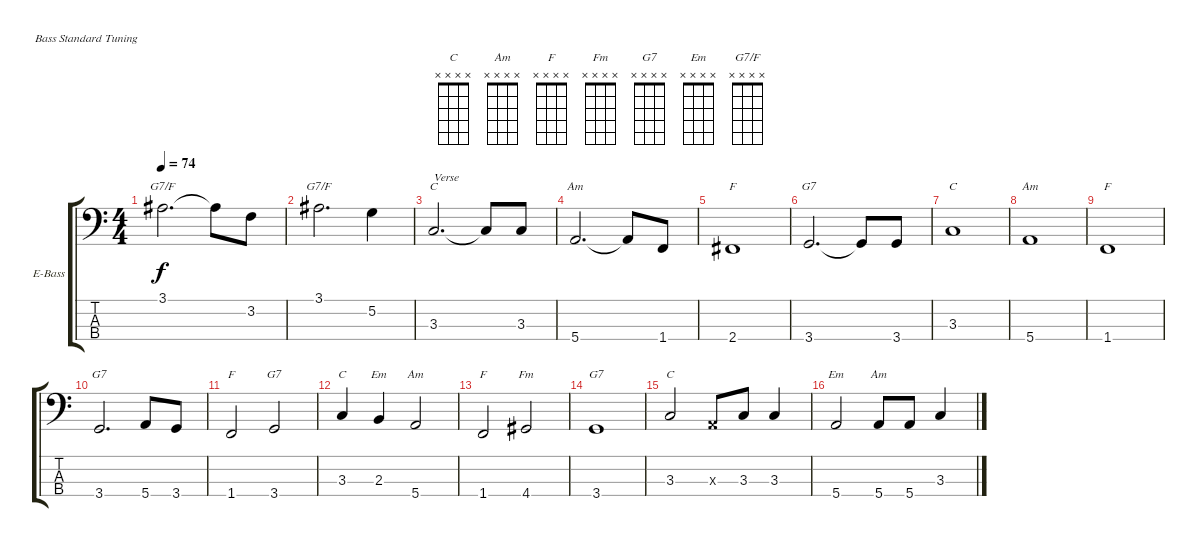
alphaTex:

\bracketExtendMode groupsimilarinstruments
\firstSystemTrackNameOrientation horizontal
\otherSystemsTrackNameOrientation horizontal
\track ("Bass" "E-Bass") {instrument electricbassfinger}
\staff {score tabs}
\tuning (G2 D2 A1 E1)
\chord ("C" x x x x)
\chord ("Am" x x x x)
\chord ("F" x x x x)
\chord ("Fm" x x x x)
\chord ("G7" x x x x)
\chord ("Em" x x x x)
\chord ("G7/F" x x x x)
\ts (4 4)
\tempo 74
\clef f4
\ks c
3.1.2{d ch "G7/F" dy f} 3.1{t}.8 3.2.8 |
3.1.2{d ch "G7/F"} 5.2.4 |
3.3.2{d ch "C" txt "Verse"} 3.3{t}.8 3.3.8 |
5.4.2{d ch "Am"} 5.4{t}.8 1.4.8 |
2.4.1{ch "F"} |
3.4.2{d ch "G7"} 3.4{t}.8 3.4.8 |
3.3.1{ch "C"} |
5.4.1{ch "Am"} |
1.4.1{ch "F"} |
3.4.2{d ch "G7"} 5.4.8 3.4.8 |
1.4.2{ch "F"} 3.4.2{ch "G7"} |
3.3.4{ch "C"} 2.3.4{ch "Em"} 5.4.2{ch "Am"} |
1.4.2{ch "F"} 4.4.2{ch "Fm"} |
3.4.1{ch "G7"} |
3.3.2{ch "C"} 0.3{x}.8 3.3.8 3.3.4 |
5.4.2{ch "Em"} 5.4.8{ch "Am"} 5.4.8 3.3.4
